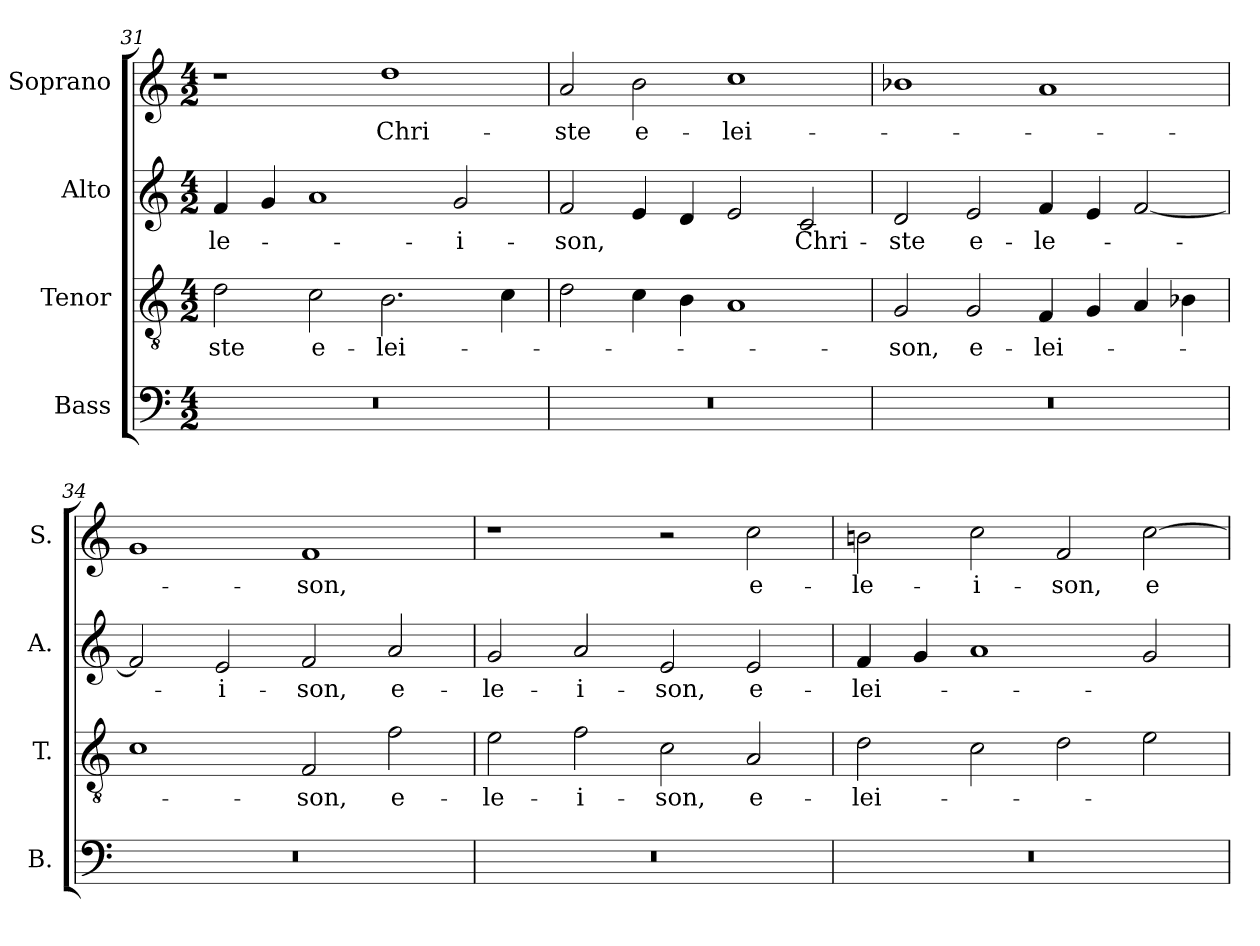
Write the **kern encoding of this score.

**kern	**kern	**text	**kern	**text	**kern	**text
*part4	*part3	*part3	*part2	*part2	*part1	*part1
*staff4	*staff3	*staff3	*staff2	*staff2	*staff1	*staff1
*I"Bass	*I"Tenor	*	*I"Alto	*	*I"Soprano	*
*I'B.	*I'T.	*	*I'A.	*	*I'S.	*
*clefF4	*clefGv2	*	*clefG2	*	*clefG2	*
*	*ITrd7c12	*	*	*	*	*
*k[]	*k[]	*	*k[]	*	*k[]	*
*C:	*C:	*	*C:	*	*C:	*
*M4/2	*M4/2	*	*M4/2	*	*M4/2	*
=31	=31	=31	=31	=31	=31	=31
!LO:N:vis=1	!	!	!	!	!	!
!	!	!LO:LY:b:color=#000000	!	!	!	!
!	!	!	!	!LO:LY:b:color=#000000	!	!
0r	2Di\	-ste	4fi/	-le-	1r	.
.	.	.	4gi/	.	.	.
!	!	!LO:LY:b:color=#000000	!	!	!	!
.	2Ci\	e-	1ai	.	.	.
!	!	!LO:LY:b:color=#000000	!	!	!	!
!	!	!	!	!	!	!LO:LY:b:color=#000000
.	2.BBi\	-lei-	.	.	1ddi	Chri-
!	!	!	!	!LO:LY:b:color=#000000	!	!
.	.	.	2gi/	-i-	.	.
.	4Ci\	.	.	.	.	.
!!LO:LB:g=z
=32	=32	=32	=32	=32	=32	=32
!LO:N:vis=1	!	!	!	!	!	!
!	!	!	!	!LO:LY:b:color=#000000	!	!
!	!	!	!	!	!	!LO:LY:b:color=#000000
0r	2Di\	.	2fi/	-son,	2ai/	-ste
!	!	!	!	!	!	!LO:LY:b:color=#000000
.	4Ci\	.	4ei/	.	2bi\	e-
.	4BBi\	.	4di/	.	.	.
!	!	!	!	!	!	!LO:LY:b:color=#000000
.	1AAi	.	2ei/	.	1cci	-lei-
!	!	!	!	!LO:LY:b:color=#000000	!	!
.	.	.	2ci/	Chri-	.	.
=33	=33	=33	=33	=33	=33	=33
!LO:N:vis=1	!	!	!	!	!	!
!	!	!LO:LY:b:color=#000000	!	!	!	!
!	!	!	!	!LO:LY:b:color=#000000	!	!
0r	2GGi/	-son,	2di/	-ste	1b-Xi	.
!	!	!LO:LY:b:color=#000000	!	!	!	!
!	!	!	!	!LO:LY:b:color=#000000	!	!
.	2GGi/	e-	2ei/	e-	.	.
!	!	!LO:LY:b:color=#000000	!	!	!	!
!	!	!	!	!LO:LY:b:color=#000000	!	!
.	4FFi/	-lei-	4fi/	-le-	1ai	.
.	4GGi/	.	4ei/	.	.	.
.	4AAi/	.	[2fi/	.	.	.
.	4BB-Xi\	.	.	.	.	.
=34	=34	=34	=34	=34	=34	=34
!LO:N:vis=1	!	!	!	!	!	!
0r	1Ci	.	2fi/]	.	1gi	.
!	!	!	!	!LO:LY:b:color=#000000	!	!
.	.	.	2ei/	-i-	.	.
!	!	!LO:LY:b:color=#000000	!	!	!	!
!	!	!	!	!LO:LY:b:color=#000000	!	!
!	!	!	!	!	!	!LO:LY:b:color=#000000
.	2FFi/	-son,	2fi/	-son,	1fi	-son,
!	!	!LO:LY:b:color=#000000	!	!	!	!
!	!	!	!	!LO:LY:b:color=#000000	!	!
.	2Fi\	e-	2ai/	e-	.	.
=35	=35	=35	=35	=35	=35	=35
!LO:N:vis=1	!	!	!	!	!	!
!	!	!LO:LY:b:color=#000000	!	!	!	!
!	!	!	!	!LO:LY:b:color=#000000	!	!
0r	2Ei\	-le-	2gi/	-le-	1r	.
!	!	!LO:LY:b:color=#000000	!	!	!	!
!	!	!	!	!LO:LY:b:color=#000000	!	!
.	2Fi\	-i-	2ai/	-i-	.	.
!	!	!LO:LY:b:color=#000000	!	!	!	!
!	!	!	!	!LO:LY:b:color=#000000	!	!
.	2Ci\	-son,	2ei/	-son,	2r	.
!	!	!LO:LY:b:color=#000000	!	!	!	!
!	!	!	!	!LO:LY:b:color=#000000	!	!
!	!	!	!	!	!	!LO:LY:b:color=#000000
.	2AAi/	e-	2ei/	e-	2cci\	e-
=36	=36	=36	=36	=36	=36	=36
!LO:N:vis=1	!	!	!	!	!	!
!	!	!LO:LY:b:color=#000000	!	!	!	!
!	!	!	!	!LO:LY:b:color=#000000	!	!
!	!	!	!	!	!	!LO:LY:b:color=#000000
0r	2Di\	-lei-	4fi/	-lei-	2bni\	-le-
.	.	.	4gi/	.	.	.
!	!	!	!	!	!	!LO:LY:b:color=#000000
.	2Ci\	.	1ai	.	2cci\	-i-
!	!	!	!	!	!	!LO:LY:b:color=#000000
.	2Di\	.	.	.	2fi/	-son,
!	!	!	!	!	!	!LO:LY:b:color=#000000
.	2Ei\	.	2gi/	.	[2cci\	e-
=	=	=	=	=	=	=
*-	*-	*-	*-	*-	*-	*-
